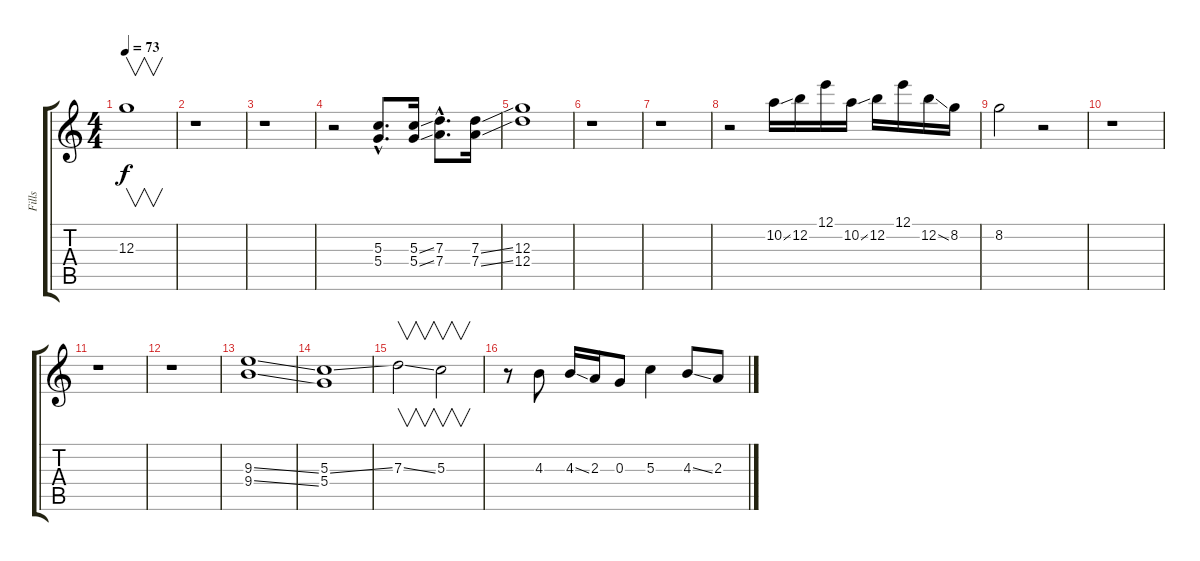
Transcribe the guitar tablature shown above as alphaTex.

\track ("Fills" "Fills") {instrument distortionguitar}
\staff {score tabs}
\tuning (E4 B3 G3 D3 A2 E2) {hide}
\ts (4 4)
\tempo 73
\clef g2
\ks c
12.3.1{v dy f} |
r.1 |
r.1 |
r.2 (5.3{hac} 5.4{hac}).8{d} (5.3{ss} 5.4{ss}).16 (7.3{hac} 7.4{hac}).8{d} (7.3{ss} 7.4{ss}).16 |
(12.3 12.4).1 |
r.1 |
r.1 |
r.2 10.2{ss}.16 12.2.16 12.1.16 10.2{ss}.16 12.2.16 12.1.16 12.2{ss}.16 8.2.16 |
8.2.2 r.2 |
r.1 |
r.1 |
r.1 |
(9.3{ss} 9.4{ss}).1 |
(5.3{ss} 5.4).1 |
7.3{ss}.2{v} 5.3.2{v} |
r.8 4.3.8 4.3{ss}.16 2.3.16 0.3.8 5.3.4 4.3{ss}.8 2.3.8
